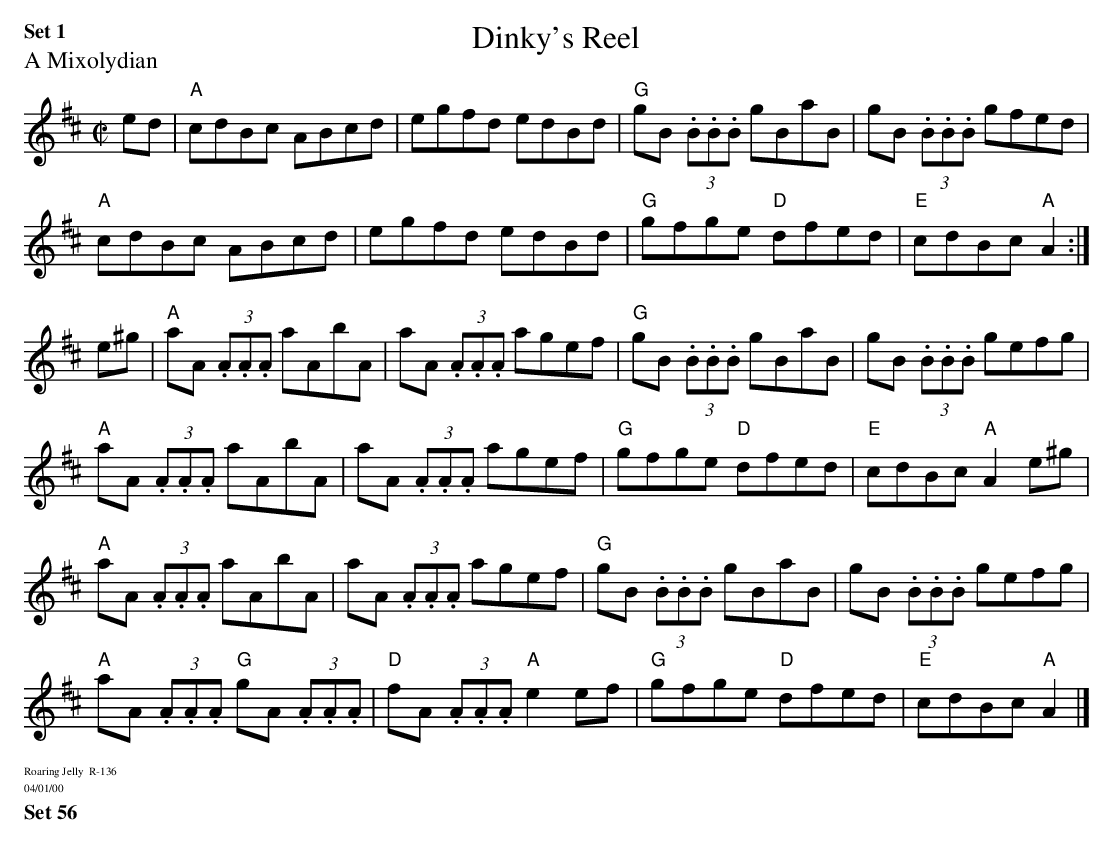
X:1
T: Dinky's Reel
M: C|
P: A Mixolydian
K: Amix
ed| "A"cdBc ABcd| egfd edBd| "G"gB (3.B.B.B gBaB| gB (3.B.B.B gfed|
"A"cdBc ABcd| egfd edBd| "G"gfge "D"dfed| "E"cdBc "A"A2 :|
e^g| "A"aA (3.A.A.A aAbA| aA (3.A.A.A agef| "G"gB (3.B.B.B gBaB| gB (3.B.B.B gefg|
"A"aA (3.A.A.A aAbA| aA (3.A.A.A agef| "G"gfge "D"dfed| "E"cdBc "A"A2e^g|
"A"aA (3.A.A.A aAbA| aA (3.A.A.A agef| "G"gB (3.B.B.B gBaB| gB (3.B.B.B gefg|
"A"aA (3.A.A.A "G"gA (3.A.A.A| "D"fA (3.A.A.A "A"e2ef| "G"gfge "D"dfed| "E"cdBc "A"A2|]
%%text Roaring Jelly  R-136
%%text 04/01/00


%%textfont       Times-Bold 13.0
%%text Set 56
%%textfont       Times-Roman 7.0
$SmallLMargin
$SmallRMargin
